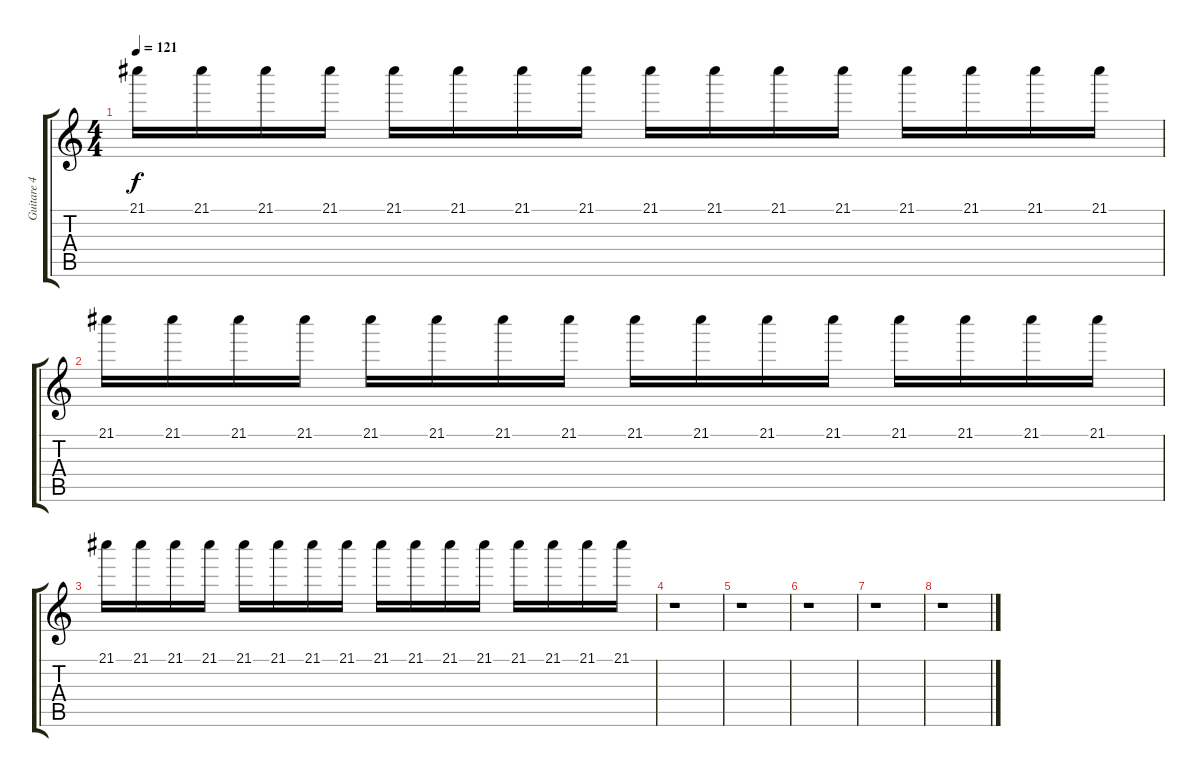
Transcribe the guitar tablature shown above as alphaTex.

\track ("Guitare 4" "Guitare 4") {instrument overdrivenguitar}
\staff {score tabs}
\tuning (E4 B3 G3 D3 A2 E2) {hide}
\ts (4 4)
\tempo 121
\clef g2
\ks c
21.1.16{dy f} 21.1.16 21.1.16 21.1.16 21.1.16 21.1.16 21.1.16 21.1.16 21.1.16 21.1.16 21.1.16 21.1.16 21.1.16 21.1.16 21.1.16 21.1.16 |
21.1.16 21.1.16 21.1.16 21.1.16 21.1.16 21.1.16 21.1.16 21.1.16 21.1.16 21.1.16 21.1.16 21.1.16 21.1.16 21.1.16 21.1.16 21.1.16 |
21.1.16 21.1.16 21.1.16 21.1.16 21.1.16 21.1.16 21.1.16 21.1.16 21.1.16 21.1.16 21.1.16 21.1.16 21.1.16 21.1.16 21.1.16 21.1.16 |
r.1 |
r.1 |
r.1 |
r.1 |
r.1
